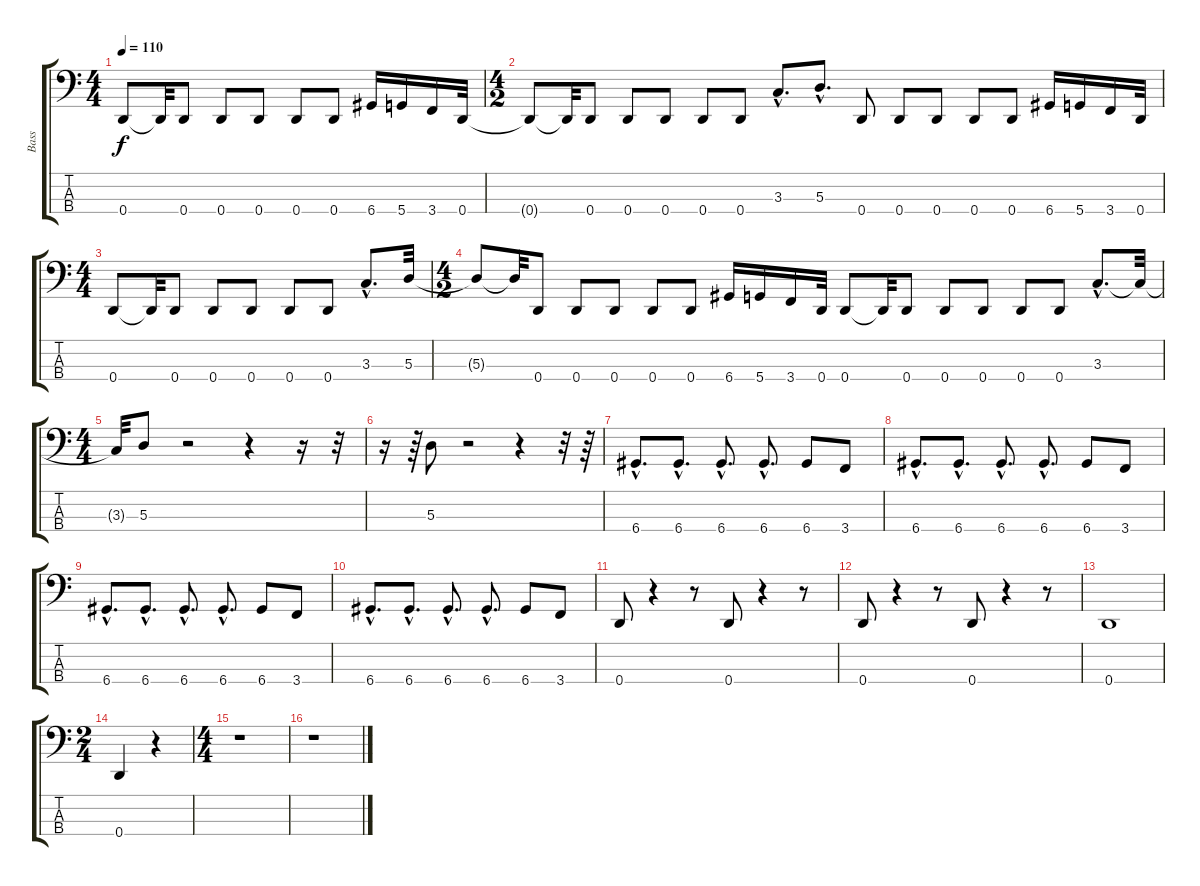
\track ("Bass" "Bass") {instrument electricbasspick}
\staff {score tabs}
\tuning (G2 D2 A1 D1) {hide}
\ts (4 4)
\tempo 110
\clef f4
\ks c
0.4.8{dy f} 0.4{t}.32 0.4.8 0.4.8 0.4.8 0.4.8 0.4.8 6.4.16 5.4.16 3.4.16 0.4.32 |
\ts (4 2)
0.4{t}.8 0.4{t}.32 0.4.8 0.4.8 0.4.8 0.4.8 0.4.8 3.3{hac}.8{d} 5.3{hac}.8{d} 0.4.8 0.4.8 0.4.8 0.4.8 0.4.8 6.4.16 5.4.16 3.4.16 0.4.32 |
\ts (4 4)
0.4.8 0.4{t}.32 0.4.8 0.4.8 0.4.8 0.4.8 0.4.8 3.3{hac}.8{d} 5.3.32 |
\ts (4 2)
5.3{t}.8 5.3{t}.32 0.4.8 0.4.8 0.4.8 0.4.8 0.4.8 6.4.16 5.4.16 3.4.16 0.4.32 0.4.8 0.4{t}.32 0.4.8 0.4.8 0.4.8 0.4.8 0.4.8 3.3{hac}.8{d} 3.3{t}.32 |
\ts (4 4)
3.3{t}.32 5.3.8 r.2 r.4 r.16 r.32 |
r.16 r.64 5.3.8 r.2 r.4 r.32 r.64 |
6.4{hac}.8{d} 6.4{hac}.8{d} 6.4{hac}.8{d} 6.4{hac}.8{d} 6.4.8 3.4.8 |
6.4{hac}.8{d} 6.4{hac}.8{d} 6.4{hac}.8{d} 6.4{hac}.8{d} 6.4.8 3.4.8 |
6.4{hac}.8{d} 6.4{hac}.8{d} 6.4{hac}.8{d} 6.4{hac}.8{d} 6.4.8 3.4.8 |
6.4{hac}.8{d} 6.4{hac}.8{d} 6.4{hac}.8{d} 6.4{hac}.8{d} 6.4.8 3.4.8 |
0.4.8 r.4 r.8 0.4.8 r.4 r.8 |
0.4.8 r.4 r.8 0.4.8 r.4 r.8 |
0.4.1 |
\ts (2 4)
0.4.4 r.4 |
\ts (4 4)
r.1 |
r.1
